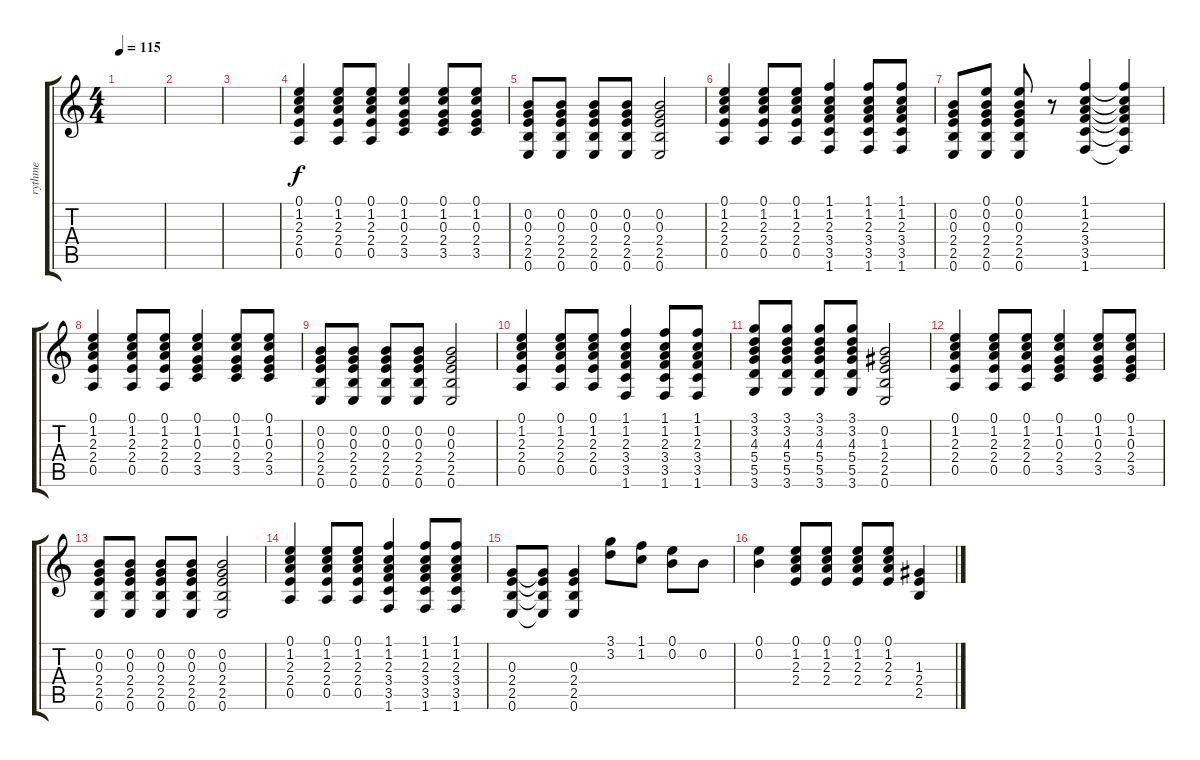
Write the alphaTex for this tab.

\track ("rythme" "rythme") {instrument electricguitarclean}
\staff {score tabs}
\tuning (E4 B3 G3 D3 A2 E2) {hide}
\ts (4 4)
\tempo 115
\clef g2
\ks c
|
|
|
(0.1 1.2 2.3 2.4 0.5).4 (0.1 1.2 2.3 2.4 0.5).8 (0.1 1.2 2.3 2.4 0.5).8 (0.1 1.2 0.3 2.4 3.5).4 (0.1 1.2 0.3 2.4 3.5).8 (0.1 1.2 0.3 2.4 3.5).8 |
(0.2 0.3 2.4 2.5 0.6).8 (0.2 0.3 2.4 2.5 0.6).8 (0.2 0.3 2.4 2.5 0.6).8 (0.2 0.3 2.4 2.5 0.6).8 (0.2 0.3 2.4 2.5 0.6).2 |
(0.1 1.2 2.3 2.4 0.5).4 (0.1 1.2 2.3 2.4 0.5).8 (0.1 1.2 2.3 2.4 0.5).8 (1.1 1.2 2.3 3.4 3.5 1.6).4 (1.1 1.2 2.3 3.4 3.5 1.6).8 (1.1 1.2 2.3 3.4 3.5 1.6).8 |
(0.2 0.3 2.4 2.5 0.6).8 (0.1 0.2 0.3 2.4 2.5 0.6).8 (0.1 0.2 0.3 2.4 2.5 0.6).8 r.8 (1.1 1.2 2.3 3.4 3.5 1.6).4 (1.1{t} 1.2{t} 2.3{t} 3.4{t} 3.5{t} 1.6{t}).4 |
(0.1 1.2 2.3 2.4 0.5).4 (0.1 1.2 2.3 2.4 0.5).8 (0.1 1.2 2.3 2.4 0.5).8 (0.1 1.2 0.3 2.4 3.5).4 (0.1 1.2 0.3 2.4 3.5).8 (0.1 1.2 0.3 2.4 3.5).8 |
(0.2 0.3 2.4 2.5 0.6).8 (0.2 0.3 2.4 2.5 0.6).8 (0.2 0.3 2.4 2.5 0.6).8 (0.2 0.3 2.4 2.5 0.6).8 (0.2 0.3 2.4 2.5 0.6).2 |
(0.1 1.2 2.3 2.4 0.5).4 (0.1 1.2 2.3 2.4 0.5).8 (0.1 1.2 2.3 2.4 0.5).8 (1.1 1.2 2.3 3.4 3.5 1.6).4 (1.1 1.2 2.3 3.4 3.5 1.6).8 (1.1 1.2 2.3 3.4 3.5 1.6).8 |
(3.1 3.2 4.3 5.4 5.5 3.6).8 (3.1 3.2 4.3 5.4 5.5 3.6).8 (3.1 3.2 4.3 5.4 5.5 3.6).8 (3.1 3.2 4.3 5.4 5.5 3.6).8 (0.2 1.3 2.4 2.5 0.6).2 |
(0.1 1.2 2.3 2.4 0.5).4 (0.1 1.2 2.3 2.4 0.5).8 (0.1 1.2 2.3 2.4 0.5).8 (0.1 1.2 0.3 2.4 3.5).4 (0.1 1.2 0.3 2.4 3.5).8 (0.1 1.2 0.3 2.4 3.5).8 |
(0.2 0.3 2.4 2.5 0.6).8 (0.2 0.3 2.4 2.5 0.6).8 (0.2 0.3 2.4 2.5 0.6).8 (0.2 0.3 2.4 2.5 0.6).8 (0.2 0.3 2.4 2.5 0.6).2 |
(0.1 1.2 2.3 2.4 0.5).4 (0.1 1.2 2.3 2.4 0.5).8 (0.1 1.2 2.3 2.4 0.5).8 (1.1 1.2 2.3 3.4 3.5 1.6).4 (1.1 1.2 2.3 3.4 3.5 1.6).8 (1.1 1.2 2.3 3.4 3.5 1.6).8 |
(0.3 2.4 2.5 0.6).8 (0.3{t} 2.4{t} 2.5{t} 0.6{t}).8 (0.3 2.4 2.5 0.6).4 (3.1 3.2).8 (1.1 1.2).8 (0.1 0.2).8 0.2.8 |
(0.1 0.2).4 (0.1 1.2 2.3 2.4).8 (0.1 1.2 2.3 2.4).8 (0.1 1.2 2.3 2.4).8 (0.1 1.2 2.3 2.4).8 (1.3 2.4 2.5).4
